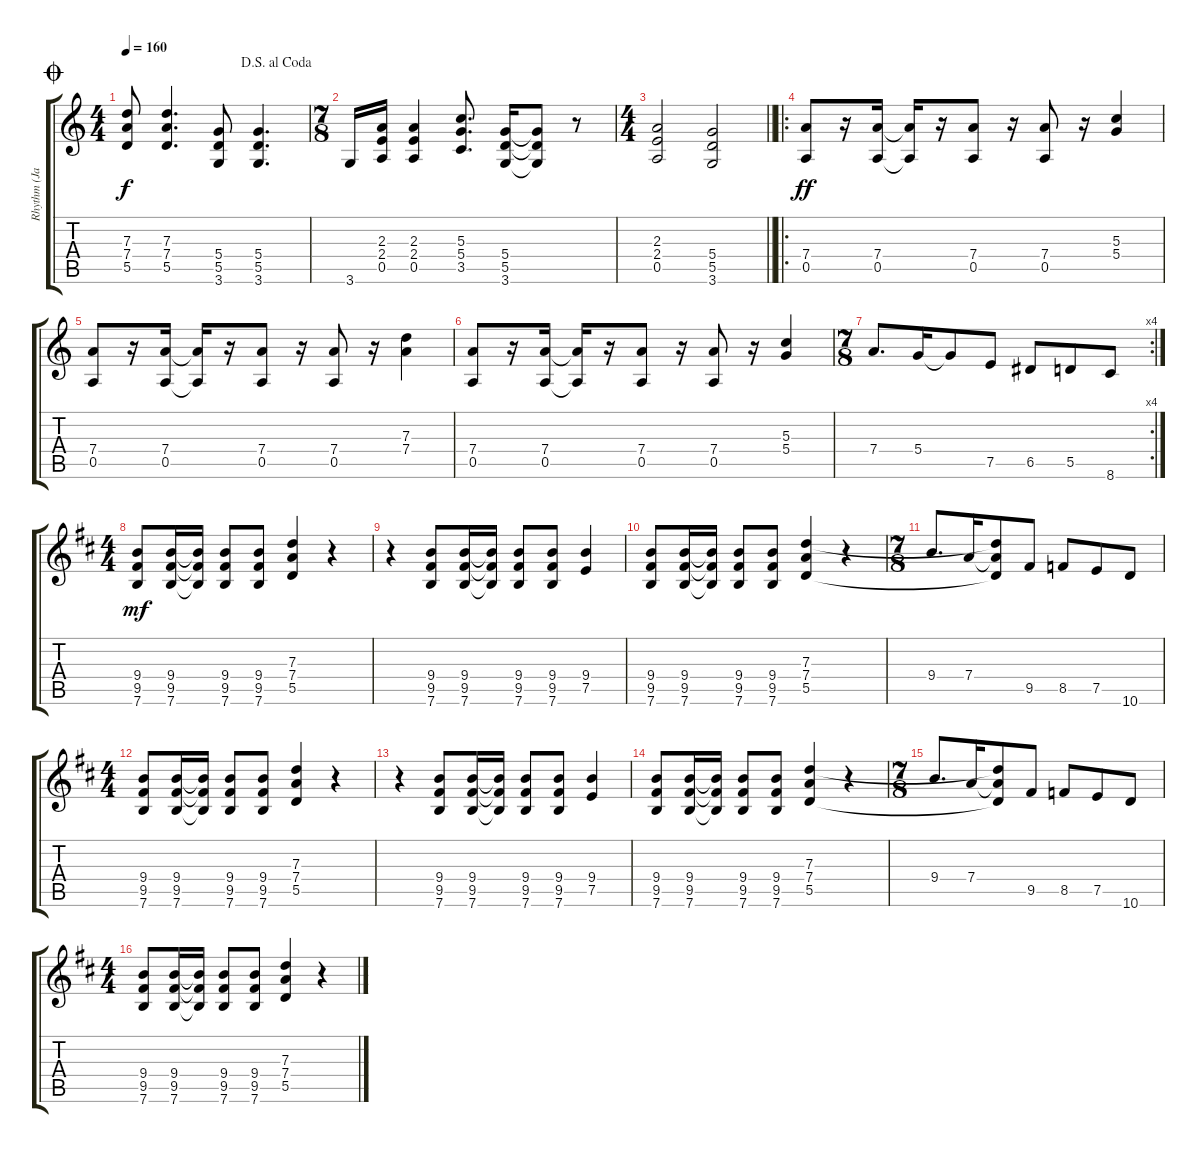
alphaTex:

\track ("Rhythm (James/Kirk Live)" "Rhythm (Ja") {instrument distortionguitar}
\staff {score tabs}
\tuning (E4 B3 G3 D3 A2 E2) {hide}
\ts (4 4)
\jump coda
\jump dalsegnoalcoda
\tempo 160
\clef g2
\ks c
(7.3 7.4 5.5).8{dy f} (7.3 7.4 5.5).4{d} (5.4 5.5 3.6).8 (5.4 5.5 3.6).4{d} |
\ts (7 8)
3.6.16 (2.3 2.4 0.5).16 (2.3 2.4 0.5).4 (5.3 5.4 3.5).8{d} (5.4 5.5 3.6).16 (5.4{t} 5.5{t} 3.6{t}).8 r.8 |
\ts (4 4)
\barLineRight lightlight
(2.3 2.4 0.5).2 (5.4 5.5 3.6).2 |
\ro
(7.4 0.5).8{dy ff} r.16 (7.4 0.5).16 (7.4{t} 0.5{t}).16 r.16 (7.4 0.5).8 r.16 (7.4 0.5).8 r.16 (5.3 5.4).4 |
(7.4 0.5).8 r.16 (7.4 0.5).16 (7.4{t} 0.5{t}).16 r.16 (7.4 0.5).8 r.16 (7.4 0.5).8 r.16 (7.3 7.4).4 |
(7.4 0.5).8 r.16 (7.4 0.5).16 (7.4{t} 0.5{t}).16 r.16 (7.4 0.5).8 r.16 (7.4 0.5).8 r.16 (5.3 5.4).4 |
\rc 4
\ts (7 8)
7.4.8{d} 5.4.16 5.4{t}.8 7.5.8 6.5.8 5.5.8 8.6.8 |
\ts (4 4)
\ks d
(9.4 9.5 7.6).8{dy mf} (9.4 9.5 7.6).16 (9.4{t} 9.5{t} 7.6{t}).16 (9.4 9.5 7.6).8 (9.4 9.5 7.6).8 (7.3 7.4 5.5).4 r.4 |
r.4 (9.4 9.5 7.6).8 (9.4 9.5 7.6).16 (9.4{t} 9.5{t} 7.6{t}).16 (9.4 9.5 7.6).8 (9.4 9.5 7.6).8 (9.4 7.5).4 |
(9.4 9.5 7.6).8 (9.4 9.5 7.6).16 (9.4{t} 9.5{t} 7.6{t}).16 (9.4 9.5 7.6).8 (9.4 9.5 7.6).8 (7.3 7.4 5.5).4 r.4 |
\ts (7 8)
9.4.8{d} 7.4.16 (7.3{t} 7.4{t} 5.5{t}).8 9.5.8 8.5.8 7.5.8 10.6.8 |
\ts (4 4)
(9.4 9.5 7.6).8 (9.4 9.5 7.6).16 (9.4{t} 9.5{t} 7.6{t}).16 (9.4 9.5 7.6).8 (9.4 9.5 7.6).8 (7.3 7.4 5.5).4 r.4 |
r.4 (9.4 9.5 7.6).8 (9.4 9.5 7.6).16 (9.4{t} 9.5{t} 7.6{t}).16 (9.4 9.5 7.6).8 (9.4 9.5 7.6).8 (9.4 7.5).4 |
(9.4 9.5 7.6).8 (9.4 9.5 7.6).16 (9.4{t} 9.5{t} 7.6{t}).16 (9.4 9.5 7.6).8 (9.4 9.5 7.6).8 (7.3 7.4 5.5).4 r.4 |
\ts (7 8)
9.4.8{d} 7.4.16 (7.3{t} 7.4{t} 5.5{t}).8 9.5.8 8.5.8 7.5.8 10.6.8 |
\ts (4 4)
(9.4 9.5 7.6).8 (9.4 9.5 7.6).16 (9.4{t} 9.5{t} 7.6{t}).16 (9.4 9.5 7.6).8 (9.4 9.5 7.6).8 (7.3 7.4 5.5).4 r.4
